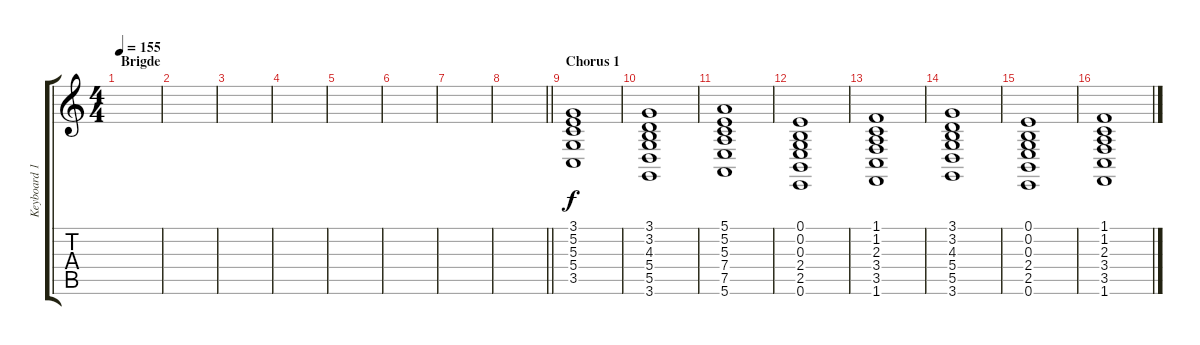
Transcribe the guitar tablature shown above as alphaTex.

\track ("Keyboard 1" "Keyboard 1") {instrument stringensemble1}
\staff {score tabs}
\tuning (E4 B3 G3 D3 A2 E2) {hide}
\ts (4 4)
\section ("" "Brigde")
\tempo 155
\clef g2
\ks c
|
|
|
|
|
|
|
\barLineRight lightlight
|
\section ("" "Chorus 1")
(3.1 5.2 5.3 5.4 3.5).1 |
(3.1 3.2 4.3 5.4 5.5 3.6).1 |
(5.1 5.2 5.3 7.4 7.5 5.6).1 |
(0.1 0.2 0.3 2.4 2.5 0.6).1 |
(1.1 1.2 2.3 3.4 3.5 1.6).1 |
(3.1 3.2 4.3 5.4 5.5 3.6).1 |
(0.1 0.2 0.3 2.4 2.5 0.6).1 |
(1.1 1.2 2.3 3.4 3.5 1.6).1
